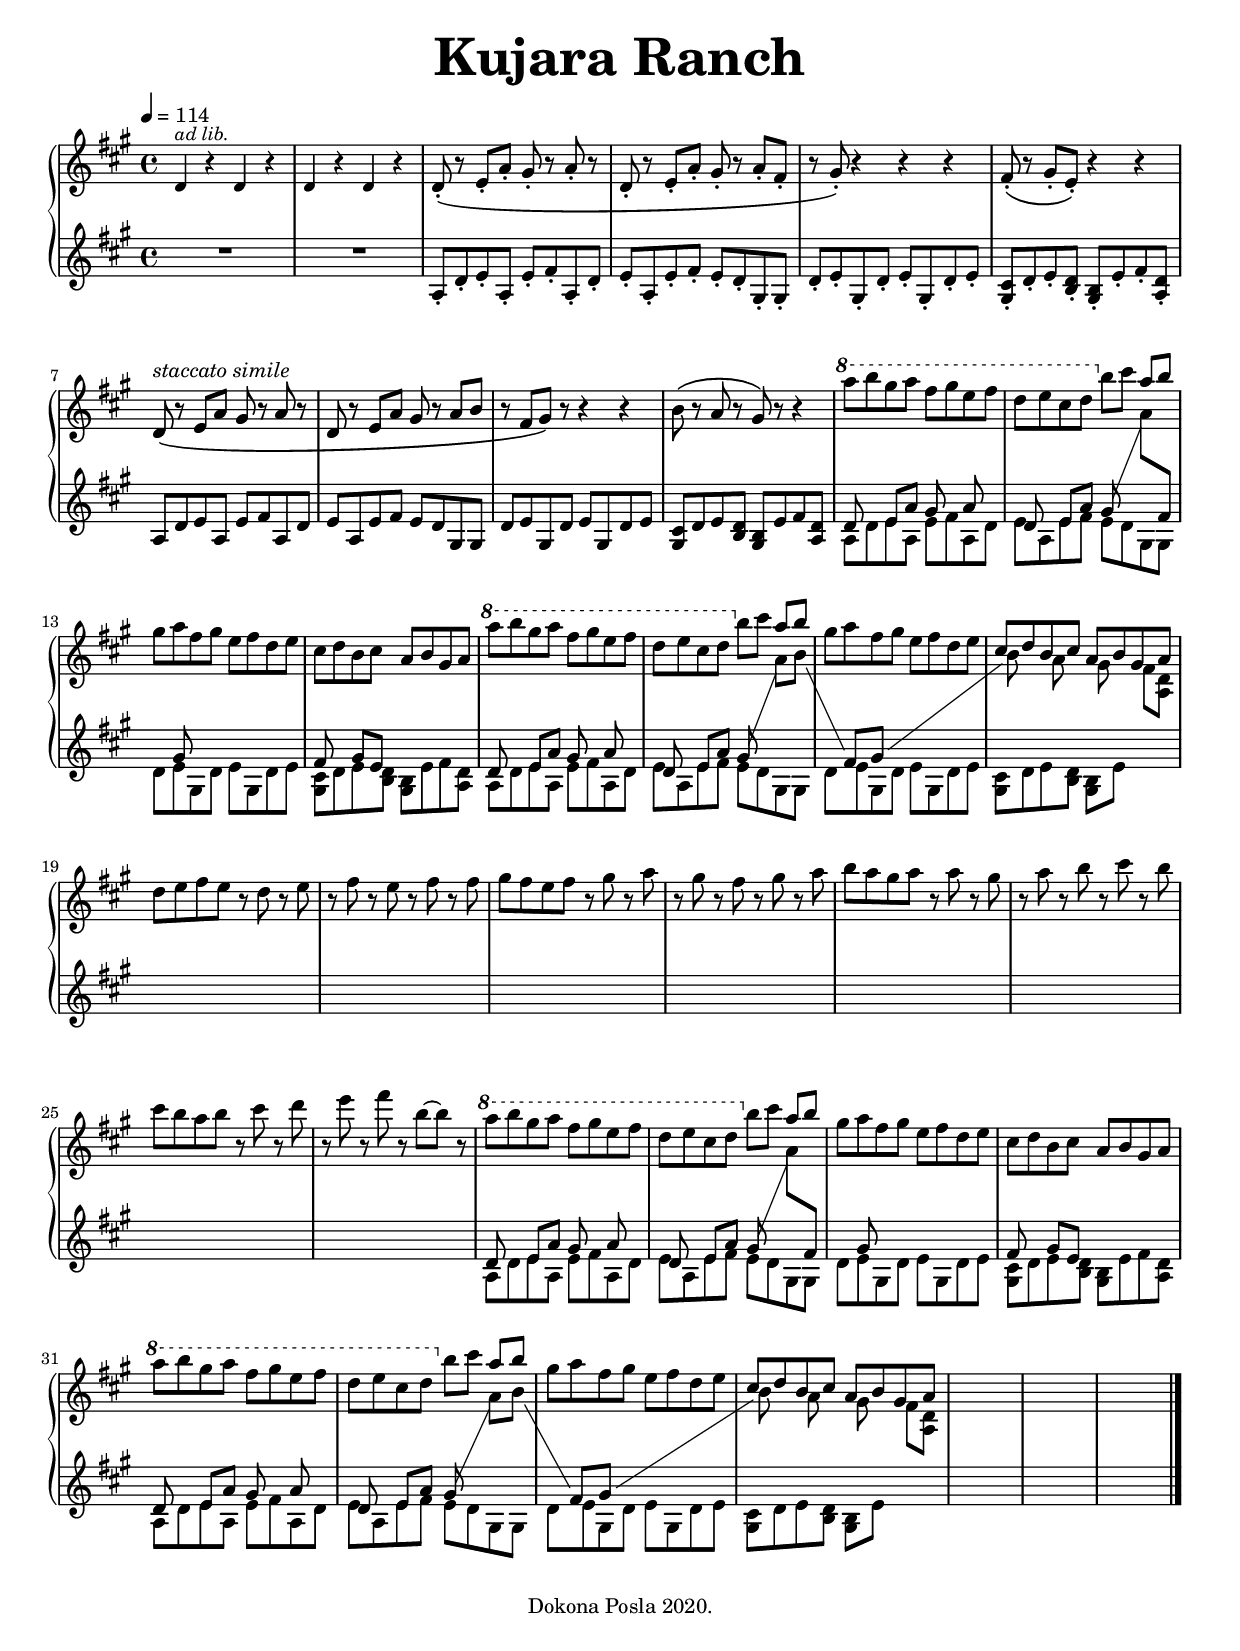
\version "2.19.0"
\language "deutsch"
\version "2.19.0"
\language "deutsch"

stol = \change Staff = "left"
stor = \change Staff = "right"
sss = \showStaffSwitch
hss = \hideStaffSwitch

su = \stemUp
sd = \stemDown
sn = \stemNeutral


\header {
  title = \markup{\fontsize #4 "Kujara Ranch"}
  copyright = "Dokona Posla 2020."
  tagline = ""
}

#(set-global-staff-size 18)


\paper {
  #(set-paper-size "a4")
  indent = #0
  top-margin = 10
  bottom-margin = 10
    
  system-system-spacing = #'((basic-distance . 13.6) (padding . 3.2))
  top-markup-spacing = #'((minimum-distance . 6.4))
  markup-system-spacing = #'((minimum-distance . 13.6))
  last-bottom-spacing = #'((minimum-distance . 13.6))
    
  ragged-last-bottom = ##f
  
  %annotate-spacing = ##t
}

global = {
  \key a \major
  \time 4/4
  \tempo 4 = 114
}

\parallelMusic #'(right left) {
  \small d4^\markup{\italic "ad lib."} r d r d r d r \normalsize |
  \small R1 R1 \normalsize |
  
  d8-.\( r e-. a-. gis-. r a-. r
  d,-. r e-. a-. gis-. r a-. fis-.
  r gis-.\) r4 r r
  fis8-.\( r gis-. e-.\) r4 r |
  a8-. d-. e-. a,-. e'-. fis-. a,-. d-. 
  e-. a,-. e'-. fis-. e-. d-. gis,-. gis-. 
  d'-. e-. gis,-. d'-. e-. gis,-. d'-. e-. 
  <gis, cis>-. d'-. e-. <h d>-. <gis h>-. e'-. fis-. <a, d>-. |
  
  d8\(^\markup{\italic "staccato simile"} r e a gis r a r
  d, r e a gis r a h
  r fis gis8\) r8 r4 r
  h8\( r a r gis\) r r4 |
  a8 d e a, e' fis a, d 
  e a, e' fis e d gis, gis 
  d' e gis, d' e gis, d' e 
  <gis, cis> d' e <h d> <gis h> e' fis <a, d> |
  
  \ottava #1 a''8 h gis a fis gis e fis 
  d e cis d \ottava #0 h cis \su a[ h] \sn
  gis a fis gis e fis d e
  cis d h cis a h gis a |
  << {d8 s e a gis s a s
      d, s e a gis s \sss \stor \sd a \hss \stol \su fis
      s gis s4 s s
      fis8 s gis e s4 s} \\
     {a,8 d e a, e' fis a, d 
      e a, e' fis e d gis, gis 
      d' e gis, d' e gis, d' e 
      <gis, cis> d' e <h d> <gis h> e' fis <a, d>} >> |
  
  \ottava #1 a''8 h gis a fis gis e fis 
  d e cis d \ottava #0 h cis \su a[ h] \sn
  gis a fis gis e fis d e
  \su cis d h cis a h gis a \sn |
  << {d8 s e a gis s a s
      d, s e a gis s \sss \stor \sd a h \stol \su
      s fis \hss gis8 s8 s4 s
      \sss \stor \sd h8 s a s gis s \hss \stol \su s4} \\
     {a,8 d e a, e' fis a, d 
      e a, e' fis e d gis, gis 
      d' e gis, d' e gis, d' e 
      <gis, cis> d' e <h d> <gis h> e' \stor fis[ <a, d>] \stol} >> |
  
  d e fis e r d r e r fis r e r fis r fis
  gis fis e fis r gis r a r gis r fis r gis r a
  h a gis a r a r gis r a r h r cis r h
  cis h a h r cis r d r e r fis r h,~8 r |
  s1*8 |
  
  \ottava #1 a'8 h gis a fis gis e fis 
  d e cis d \ottava #0 h cis \su a[ h] \sn
  gis a fis gis e fis d e
  cis d h cis a h gis a |
  << {d8 s e a gis s a s
      d, s e a gis s \sss \stor \sd a \hss \stol \su fis
      s gis s4 s s
      fis8 s gis e s4 s} \\
     {a,8 d e a, e' fis a, d 
      e a, e' fis e d gis, gis 
      d' e gis, d' e gis, d' e 
      <gis, cis> d' e <h d> <gis h> e' fis <a, d>} >> |
  
  \ottava #1 a''8 h gis a fis gis e fis 
  d e cis d \ottava #0 h cis \su a[ h] \sn
  gis a fis gis e fis d e
  \su cis d h cis a h gis a \sn |
  << {d8 s e a gis s a s
      d, s e a gis s \sss \stor \sd a h \stol \su
      s fis \hss gis8 s8 s4 s
      \sss \stor \sd h8 s a s gis s \hss \stol \su s4} \\
     {a,8 d e a, e' fis a, d 
      e a, e' fis e d gis, gis 
      d' e gis, d' e gis, d' e 
      <gis, cis> d' e <h d> <gis h> e' \stor fis[ <a, d>] \stol} >> |
  
  s1 * 3 |
  s1 * 3 | \bar "|."
  
}

\score {
  \new PianoStaff <<
    \new Staff = "right" \with {
      midiInstrument = "acoustic grand"
    } { \global \relative c' \right }
    \new Staff = "left" \with {
      midiInstrument = "acoustic grand"
    } { \global \relative c' \left }
  >>
  \layout {
    \context {
      \Staff {
        \accidentalStyle piano
      }
    }
    \context {
      \PianoStaff \consists #Span_stem_engraver
    }
  }
  \midi {
    \tempo 4=114
  }
}

  
